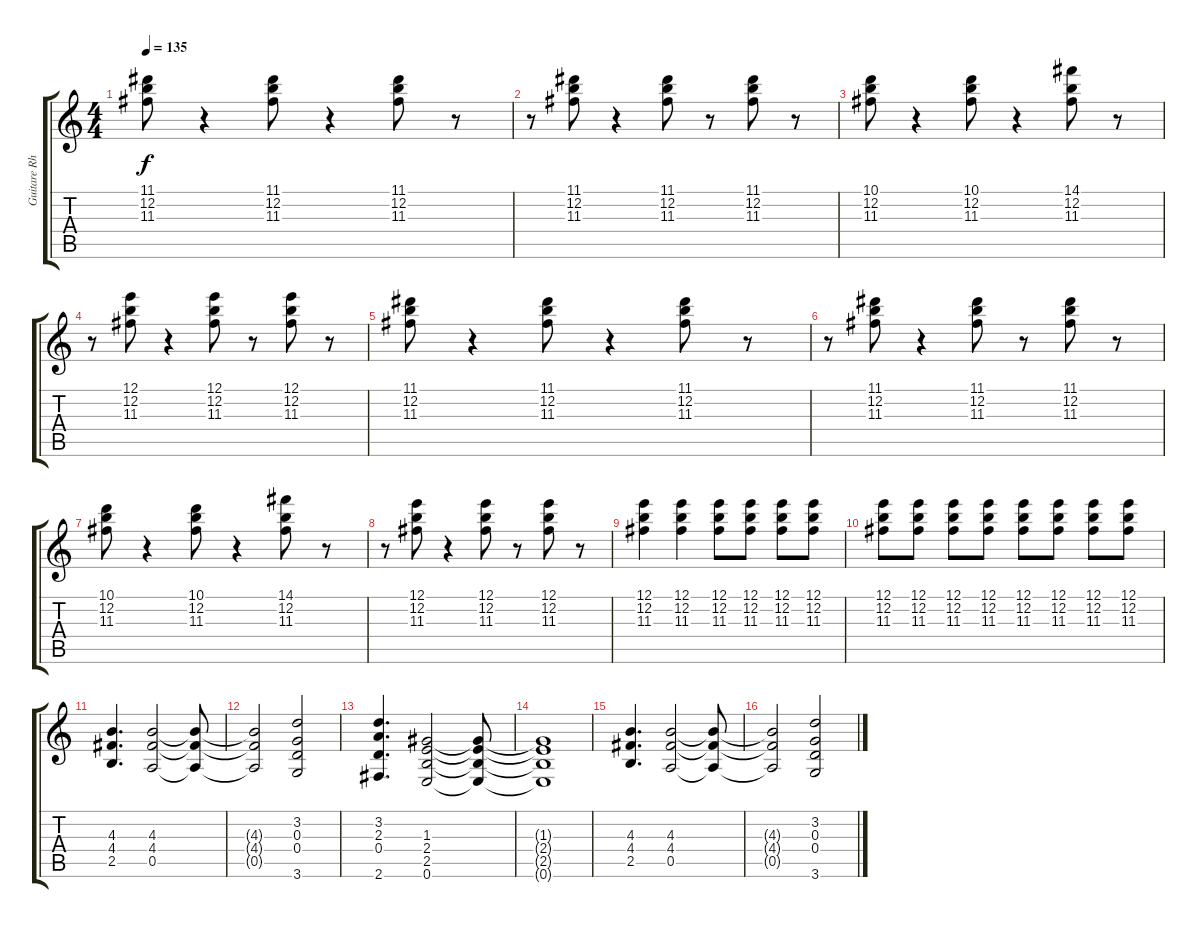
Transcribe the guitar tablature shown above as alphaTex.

\track ("Guitare Rhytmique" "Guitare Rh") {instrument distortionguitar}
\staff {score tabs}
\tuning (E4 B3 G3 D3 A2 E2) {hide}
\ts (4 4)
\tempo 135
\clef g2
\ks c
(11.1 12.2 11.3).8{dy f} r.4 (11.1 12.2 11.3).8 r.4 (11.1 12.2 11.3).8 r.8 |
r.8 (11.1 12.2 11.3).8 r.4 (11.1 12.2 11.3).8 r.8 (11.1 12.2 11.3).8 r.8 |
(10.1 12.2 11.3).8 r.4 (10.1 12.2 11.3).8 r.4 (14.1 12.2 11.3).8 r.8 |
r.8 (12.1 12.2 11.3).8 r.4 (12.1 12.2 11.3).8 r.8 (12.1 12.2 11.3).8 r.8 |
(11.1 12.2 11.3).8 r.4 (11.1 12.2 11.3).8 r.4 (11.1 12.2 11.3).8 r.8 |
r.8 (11.1 12.2 11.3).8 r.4 (11.1 12.2 11.3).8 r.8 (11.1 12.2 11.3).8 r.8 |
(10.1 12.2 11.3).8 r.4 (10.1 12.2 11.3).8 r.4 (14.1 12.2 11.3).8 r.8 |
r.8 (12.1 12.2 11.3).8 r.4 (12.1 12.2 11.3).8 r.8 (12.1 12.2 11.3).8 r.8 |
(12.1 12.2 11.3).4 (12.1 12.2 11.3).4 (12.1 12.2 11.3).8 (12.1 12.2 11.3).8 (12.1 12.2 11.3).8 (12.1 12.2 11.3).8 |
(12.1 12.2 11.3).8 (12.1 12.2 11.3).8 (12.1 12.2 11.3).8 (12.1 12.2 11.3).8 (12.1 12.2 11.3).8 (12.1 12.2 11.3).8 (12.1 12.2 11.3).8 (12.1 12.2 11.3).8 |
(4.3 4.4 2.5).4{d} (4.3 4.4 0.5).2 (4.3{t} 4.4{t} 0.5{t}).8 |
(4.3{t} 4.4{t} 0.5{t}).2 (3.2 0.3 0.4 3.6).2 |
(3.2 2.3 0.4 2.6).4{d} (1.3 2.4 2.5 0.6).2 (1.3{t} 2.4{t} 2.5{t} 0.6{t}).8 |
(1.3{t} 2.4{t} 2.5{t} 0.6{t}).1 |
(4.3 4.4 2.5).4{d} (4.3 4.4 0.5).2 (4.3{t} 4.4{t} 0.5{t}).8 |
(4.3{t} 4.4{t} 0.5{t}).2 (3.2 0.3 0.4 3.6).2
